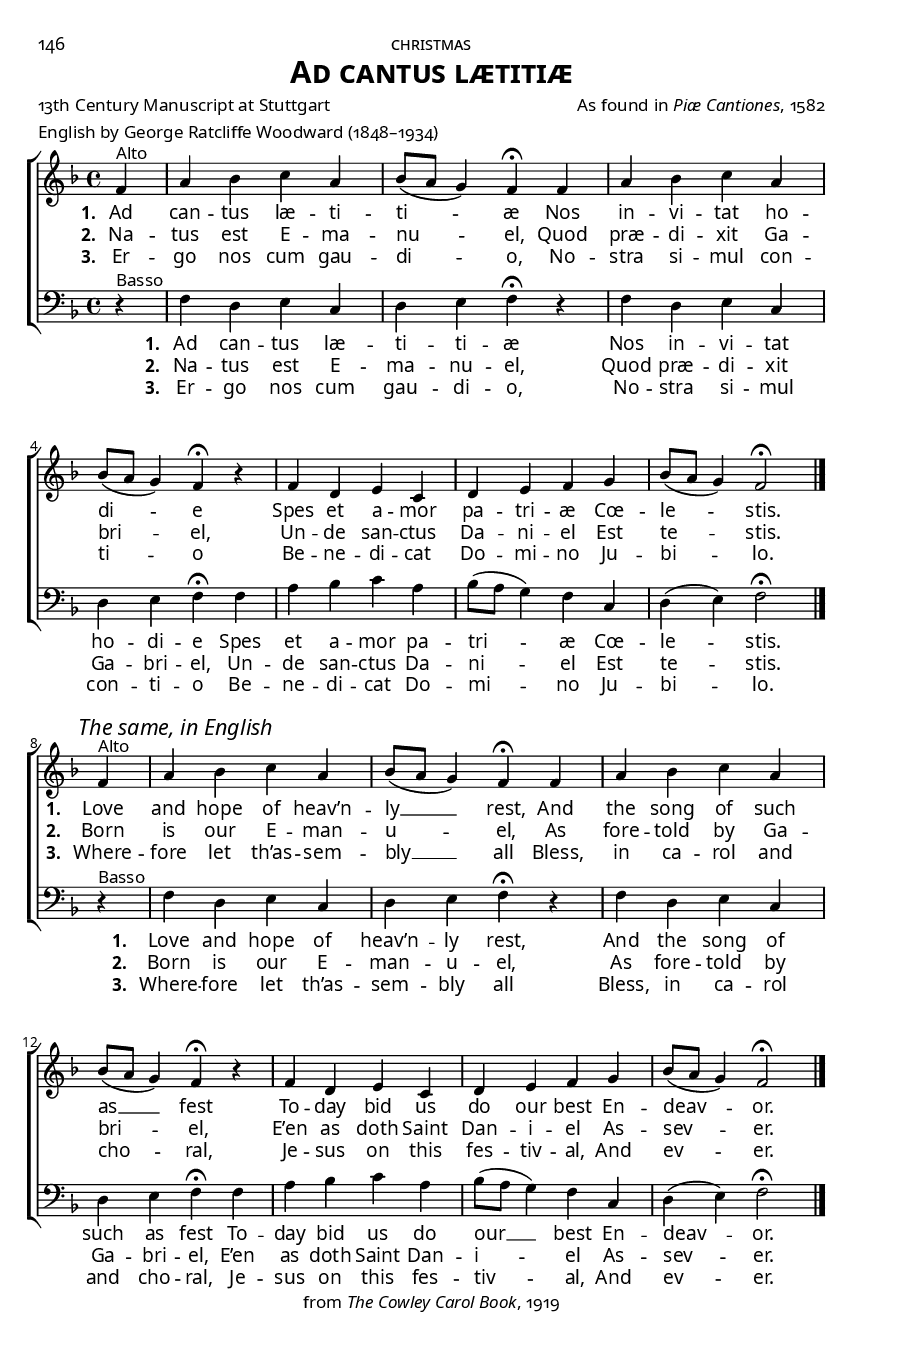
\version "2.14.2"
\include "util.ly"
\header {
  title = \markup{\override #'(font-name . "Garamond Premier Pro Semibold"){ \abs-fontsize #15 \smallCapsOldStyle"Ad cantus lætitiæ"}}
  poet = \markup\oldStyleNum"13th Century Manuscript at Stuttgart"
  meter = \markup\oldStyleNum"English by George Ratcliffe Woodward (1848–1934)"
  composer = \markup\concat  {"As found in " \italic "Piæ Cantiones" \oldStyleNum", 1582"}
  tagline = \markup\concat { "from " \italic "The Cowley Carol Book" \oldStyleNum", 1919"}
}
\paper {
  %print-all-headers = ##t
  paper-height = 9\in
  paper-width = 6\in
  indent = 0\in
  %system-system-spacing = #'((basic-distance . 10) (padding . 0))
  %system-system-spacing =
  %  #'((basic-distance . 0)
  %     (minimum-distance . 0)
  %     (padding . -0.35)
  %     (stretchability . 100))
  ragged-last-bottom = ##f
  ragged-bottom = ##f
  two-sided = ##t
  inner-margin = 0.5\in
  outer-margin = 0.25\in
  top-margin = 0.25\in
  bottom-margin = 0.25\in
  first-page-number = #146
  print-first-page-number = ##t
  headerLine = \markup{\override #'(font-name . "Garamond Premier Pro") \smallCapsOldStyle"christmas"}
  oddHeaderMarkup = \markup\fill-line{
     \override #'(font-name . "Garamond Premier Pro")\abs-fontsize #8.5
     \combine 
        \fill-line{"" \on-the-fly #print-page-number-check-first
        \oldStylePageNum""
        }
        \fill-line{\headerLine}
  }
  evenHeaderMarkup = \markup {
     \override #'(font-name . "Garamond Premier Pro")\abs-fontsize #8.5
     \combine
        \on-the-fly #print-page-number-check-first
        \oldStylePageNum""
        \fill-line{\headerLine}
  }
}
#(set-global-staff-size 15) \paper{ #(define fonts (make-pango-font-tree "GoudyOlSt BT" "Garamond Premier Pro" "Garamond Premier Pro" (/ 15 20))) }
global = {
  \key f \major
  \time 4/4
  \autoBeamOff
}

sopMusic = \relative c' {
  
}
sopWords = \lyricmode {
  
}

altoMusic = \relative c' {
  \oneVoice
  
  \partial 4 f4^"Alto" |
  a bes c a |
  bes8([ a] g4) f\fermata f |
  a bes c a |
  
  bes8[( a] g4) f\fermata b\rest |
  f d e c |
  d e f g |
  bes8[( a] g4) f2\fermata \bar "|." \break
  
  
  \once \override Score.RehearsalMark #'self-alignment-X = #LEFT
  \mark \markup \italic "The same, in English"
  \partial 4 f4^"Alto" |
  a bes c a |
  bes8([ a] g4) f\fermata f |
  a bes c a |
  
  bes8[( a] g4) f\fermata b\rest |
  f d e c |
  d e f g |
  bes8[( a] g4) f2\fermata \bar "|."
}
altoWords = \lyricmode {
  \set stanza = #"1. "
  Ad can -- tus læ -- ti -- ti -- æ
  Nos in -- vi -- tat ho -- di -- e
  Spes et a -- mor pa -- tri -- æ Cœ -- le -- stis.
  
  \set stanza = #"1. "
  Love and hope of heav’n -- ly __ rest,
  And the song of such as __ fest
  To -- day bid us do our best En -- deav -- or.
}
bassWords = \lyricmode {
  \set stanza = #"1. "
  Ad can -- tus læ -- ti -- ti -- æ
  Nos in -- vi -- tat ho -- di -- e
  Spes et a -- mor pa -- tri -- æ Cœ -- le -- stis.
  
  \set stanza = #"1. "
  Love and hope of heav’n -- ly rest,
  And the song of such as fest
  To -- day bid us do our __ best En -- deav -- or.
}
altoWordsII = \lyricmode {
%\markup\italic
  \set stanza = #"2. "
  Na -- tus est E -- ma -- nu -- el,
  Quod præ -- di -- xit Ga -- bri -- el,
  Un -- de san -- ctus Da -- ni -- el Est te -- stis.
  
  \set stanza = #"2. "
  Born is our E -- man -- u -- el,
  As fore -- told by Ga -- bri -- el,
  E’en as doth Saint Dan -- i -- el As -- sev -- er.
}
altoWordsIII = \lyricmode {
  \set stanza = #"3. "
  Er -- go nos cum gau -- di -- o,
  No -- stra si -- mul con -- ti -- o
  Be -- ne -- di -- cat Do -- mi -- no Ju -- bi -- lo.
  
  \set stanza = #"3. "
  Where -- fore let th’as -- sem -- bly __ all
  Bless, in ca -- rol and cho -- ral,
  Je -- sus on this fes -- tiv -- al, And ev -- er.
}

bassWordsIII = \lyricmode {
  \set stanza = #"3. "
  Er -- go nos cum gau -- di -- o,
  No -- stra si -- mul con -- ti -- o
  Be -- ne -- di -- cat Do -- mi -- no Ju -- bi -- lo.
  
  \set stanza = #"3. "
  Where -- fore let th’as -- sem -- bly all
  Bless, in ca -- rol and cho -- ral,
  Je -- sus on this fes -- tiv -- al, And ev -- er.
}
altoWordsIV = \lyricmode {
  \set stanza = #"4. "
  \set ignoreMelismata = ##t
}
altoWordsV = \lyricmode {
  \set stanza = #"5. "
  \set ignoreMelismata = ##t
}
altoWordsVI = \lyricmode {
  \set stanza = #"6. "
  \set ignoreMelismata = ##t
}
tenorMusic = \relative c' {
  
}
tenorWords = \lyricmode {

}

bassMusic = \relative c {
  \oneVoice
  
  d4\rest^"Basso" |
  f d e c |
  d e f\fermata r |
  f d e c |
  
  d e f\fermata f |
  a bes c a |
  bes8[( a] g4) f c |
  d( e) f2\fermata \bar "|."
  
  
  d4\rest^"Basso" |
  f d e c |
  d e f\fermata r |
  f d e c |
  
  d e f\fermata f |
  a bes c a |
  bes8[( a] g4) f c |
  d( e) f2\fermata \bar "|."
}

pianoRH = \relative c' {
  
}
pianoLH = \relative c' {
  
}

\score {
  <<
   \new ChoirStaff <<
    \new Staff = women <<
      \new Voice = "altos" { << \global \altoMusic >> }
    >>
    \new Lyrics = "altosIII"  \with { alignBelowContext = #"women" } \lyricsto "altos" \altoWordsIII
    \new Lyrics = "altosII"  \with { alignBelowContext = #"women" } \lyricsto "altos" \altoWordsII
    \new Lyrics = "altos"  \with { alignBelowContext = #"women" } \lyricsto "altos" \altoWords
   \new Staff = men <<
      \clef bass
      \new Voice = "basses" { << \global \bassMusic >> }
    >>
    \new Lyrics \with { alignBelowContext = #"men" } \lyricsto "basses" \bassWordsIII
    \new Lyrics \with { alignBelowContext = #"men" } \lyricsto "basses" \altoWordsII
    \new Lyrics \with { alignBelowContext = #"men" } \lyricsto "basses" \bassWords
  >>
%    \new PianoStaff << \new Staff { \new Voice { \pianoRH } } \new Staff { \clef "bass" \pianoLH } >>
  >>
  \layout {
    \context {
      \Score
      %\override SpacingSpanner #'base-shortest-duration = #(ly:make-moment 1 8)
      %\override SpacingSpanner #'common-shortest-duration = #(ly:make-moment 1 4)
    }
    \context {
      % Remove all empty staves
      % \Staff \RemoveEmptyStaves \override VerticalAxisGroup #'remove-first = ##t
    }
    \context {
      \Lyrics
      \override LyricText #'X-offset = #center-on-word
    }
  }
}

